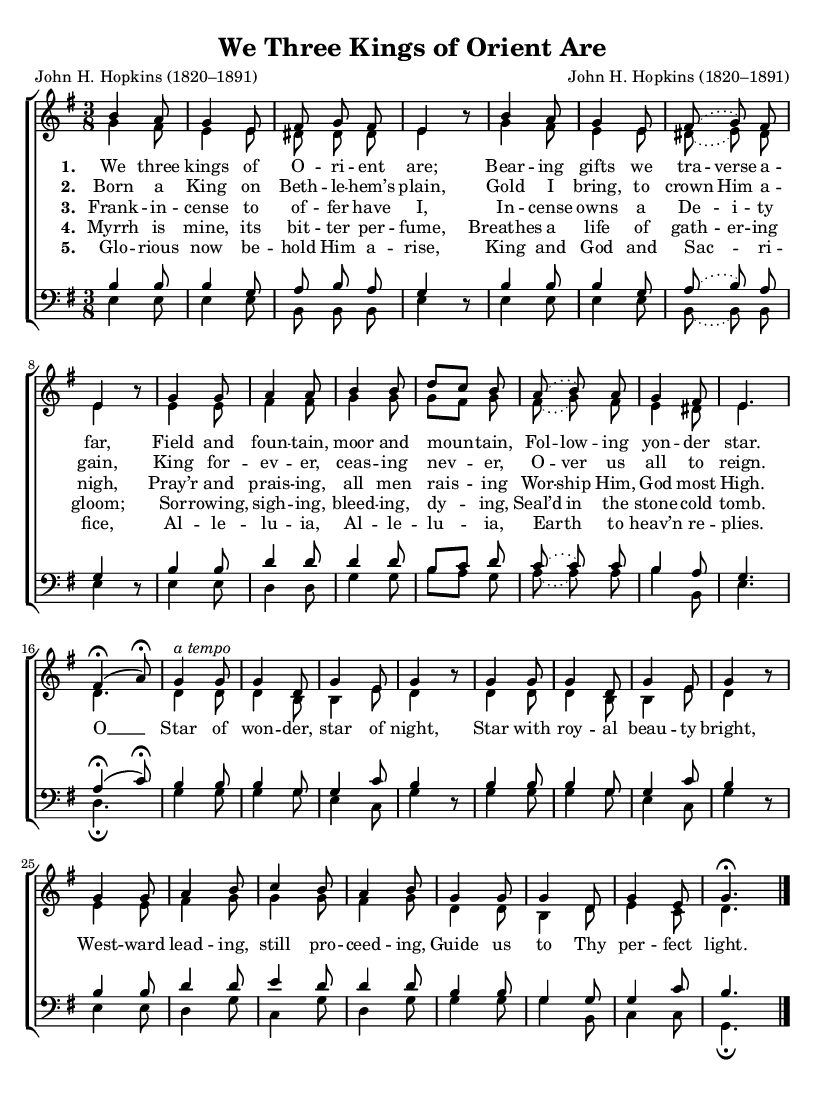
\version "2.14.2"
\include "header.ly"

\header {
  title = "We Three Kings of Orient Are"
  composer = "John H. Hopkins (1820–1891)"
  poet = "John H. Hopkins (1820–1891)"
}

global = {
  \key g \major
  \time 3/8
  \autoBeamOff
}

sopMusic = \relative c' {
  b'4 a8 g4 e8 |
  fis8\noBeam g fis |
  
  e4 b'8\rest |
  b4 a8 g4 e8 |
  \slurDotted fis8\noBeam( g) fis |
  e4 b'8\rest |
  g4 g8 |
  
  a4 a8 |
  b4 b8 |
  \slurSolid d[ c] b |
  \slurDotted a8\noBeam( b\noBeam) a |
  g4 fis8 |
  e4. | \break
  
  \slurSolid << {fis4\fermata( a8\fermata)} {s8 s32 s16. s8}>> |
  g4^\markup\italic"a tempo" g8 | g4 d8 g4 e8 | g4 b8\rest |
  g4 g8 | g4 d8 g4 e8 | g4 b8\rest |
  g4 g8 a4 b8 | c4 b8 a4 b8 |
  g4 g8 g4 d8 g4 e8 g4.\fermata \bar "|."
}
sopWords = \lyricmode {
  
}

altoMusic = \relative c'' {
  g4 fis8 e4 e8 dis8\noBeam dis\noBeam dis |
  
  \slurDotted e4 s8 | g4 fis8 e4 e8 | dis8\noBeam( e\noBeam) dis |
  e4 s8 | e4 e8 |
  
  fis4 fis8 | g4 g8 |
  \slurSolid g[ fis] g |
  \slurDotted fis8\noBeam( g\noBeam) fis |
  e4 dis8 |
  e4. |
  
  d4. | d4 d8 d4 b8 b4 e8 d4 s8 |
  d4 d8 d4 b8 b4 e8 d4 s8 |
  
  e4 e8 fis4 g8 g4 g8 fis4 g8 d4 d8 b4 d8 |
  e4 c8 | d4. \bar "|."
}
altoWords = {
  \lyricmode {
    \set ignoreMelismata = ##t
    \set stanza = #"1. "
    We three kings of O -- ri -- ent are;
    Bear -- ing gifts we tra -- verse a -- far,
    Field and foun -- tain, moor and moun -- _ tain,
    Fol -- low -- ing yon -- der star.
    
    O __ _ 
  }
  \lyricmode {
    Star of won -- der, star of night,
    Star with roy -- al beau -- ty bright,
    West -- ward lead -- ing, still pro -- ceed -- ing,
    Guide us to Thy per -- fect light.
  }
}
altoWordsII = \lyricmode {
  \set ignoreMelismata = ##t
  \set stanza = #"2. "
  Born a King on Beth -- le -- hem’s plain,
  Gold I bring, to crown Him a -- gain,
  King for -- ev -- er, ceas -- ing nev -- _ er,
  O -- ver us all to reign.
}
altoWordsIII = {
  \lyricmode {
    \set ignoreMelismata = ##t
    \set stanza = #"3. "
    Frank -- in -- cense to of -- fer have I,
    In -- cense owns a De -- i -- ty nigh,
    Pray’r and prais -- ing, all men rais -- _ ing
    Wor -- ship Him, God most High.
  }
}
altoWordsIV = \lyricmode {
  \set ignoreMelismata = ##t
  \set stanza = #"4. "
  Myrrh is mine, its bit -- ter per -- fume,
  Breathes a life of gath -- er -- ing gloom;
  Sor -- rowing, sigh -- ing, bleed -- ing, dy -- _ ing,
  Seal’d in the stone -- cold tomb.
}
altoWordsV = \lyricmode {
  \set ignoreMelismata = ##t
  \set stanza = #"5. "
  Glo -- rious now be -- hold Him a -- rise,
  King and God and Sac -- _ ri -- fice,
  Al -- le -- lu -- ia, Al -- le -- lu -- _ ia,
  Earth _ to heav’n re -- plies.
}

tenorMusic = \relative c' {
  b4 b8 | b4 g8 | a8\noBeam b\noBeam a |
  
  \slurDotted g4 s8 | b4 b8 | b4 g8 | a8\noBeam( b\noBeam) a |
  g4 s8 | b4 b8 |
  
  d4 d8 | d4 d8 | \slurSolid b8[ c] d |
  \slurDotted c8\noBeam( c) c |
  b4 a8 | g4. |
  
  \slurSolid
  << a4\fermata( {s8 s32 s16.}>> c8\fermata) |
  b4 b8 b4 g8 g4 c8 b4 s8 |
  b4 b8 b4 g8 g4 c8 b4 s8 |
  
  b4 b8 d4 d8 e4 d8 | d4 d8 b4 b8 g4 g8 g4 c8 b4. \bar "|."
}
tenorWords = \lyricmode {

}

bassMusic = \relative c {
  e4 e8 e4 e8 | b\noBeam b\noBeam b |
  
  \slurDotted e4 d8\rest | e4 e8 e4 e8 | b\noBeam( b\noBeam) b |
  e4 d8\rest | e4 e8 |
  
  d4 d8 | g4 g8 |
  \slurSolid b8[ a] g |
  \slurDotted a\noBeam( a) a |
  b4 b,8 | e4. |
  
  d4.\fermata | g4 g8 g4 g8 e4 c8 g'4 d8\rest |
  g4 g8 g4 g8 e4 c8 g'4 d8\rest |
  
  e4 e8 d4 g8 | c,4 g'8 | d4 g8 | g4 g8 | g4 b,8 |
  c4 c8 g4.\fermata \bar "|."
}
bassWords = \lyricmode {

}

\score {
  <<
   \new ChoirStaff <<
    \new Staff = women <<
      \new Voice = "sopranos" { \voiceOne << \global \sopMusic >> }
      \new Voice = "altos" { \voiceTwo << \global \altoMusic >> }
    >>
    \new Lyrics \with { alignAboveContext = #"women" } \lyricsto "sopranos" \sopWords
    \new Lyrics = "altosV"  \with { alignBelowContext = #"women" } \lyricsto "sopranos" \altoWordsV
    \new Lyrics = "altosIV"  \with { alignBelowContext = #"women" } \lyricsto "sopranos" \altoWordsIV
    \new Lyrics = "altosIII"  \with { alignBelowContext = #"women" } \lyricsto "sopranos" \altoWordsIII
    \new Lyrics = "altosII"  \with { alignBelowContext = #"women" } \lyricsto "sopranos" \altoWordsII
    \new Lyrics = "altos"  \with { alignBelowContext = #"women" } \lyricsto "sopranos" \altoWords
   \new Staff = men <<
      \clef bass
      \new Voice = "tenors" { \voiceOne << \global \tenorMusic >> }
      \new Voice = "basses" { \voiceTwo << \global \bassMusic >> }
    >>
    \new Lyrics \with { alignAboveContext = #"men"  } \lyricsto "tenors" \tenorWords
    \new Lyrics \with { alignBelowContext = #"men"  } \lyricsto "basses" \bassWords
  >>
  >>
}
